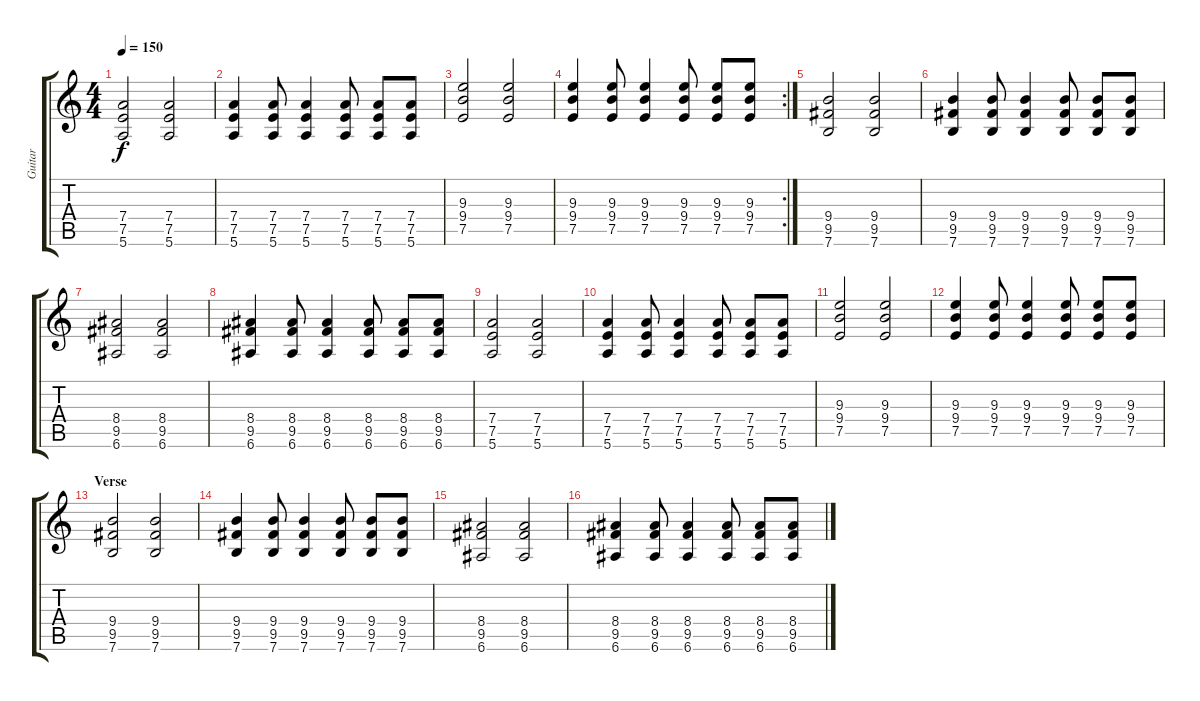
\track ("Guitar" "Guitar") {instrument electricguitarmuted}
\staff {score tabs}
\tuning (E4 B3 G3 D3 A2 E2) {hide}
\ts (4 4)
\tempo 150
\clef g2
\ks c
(7.4 7.5 5.6).2{dy f} (7.4 7.5 5.6).2 |
(7.4 7.5 5.6).4 (7.4 7.5 5.6).8 (7.4 7.5 5.6).4 (7.4 7.5 5.6).8 (7.4 7.5 5.6).8 (7.4 7.5 5.6).8 |
(9.3 9.4 7.5).2 (9.3 9.4 7.5).2 |
\rc 2
(9.3 9.4 7.5).4 (9.3 9.4 7.5).8 (9.3 9.4 7.5).4 (9.3 9.4 7.5).8 (9.3 9.4 7.5).8 (9.3 9.4 7.5).8 |
(9.4 9.5 7.6).2 (9.4 9.5 7.6).2 |
(9.4 9.5 7.6).4 (9.4 9.5 7.6).8 (9.4 9.5 7.6).4 (9.4 9.5 7.6).8 (9.4 9.5 7.6).8 (9.4 9.5 7.6).8 |
(8.4 9.5 6.6).2 (8.4 9.5 6.6).2 |
(8.4 9.5 6.6).4 (8.4 9.5 6.6).8 (8.4 9.5 6.6).4 (8.4 9.5 6.6).8 (8.4 9.5 6.6).8 (8.4 9.5 6.6).8 |
(7.4 7.5 5.6).2 (7.4 7.5 5.6).2 |
(7.4 7.5 5.6).4 (7.4 7.5 5.6).8 (7.4 7.5 5.6).4 (7.4 7.5 5.6).8 (7.4 7.5 5.6).8 (7.4 7.5 5.6).8 |
(9.3 9.4 7.5).2 (9.3 9.4 7.5).2 |
(9.3 9.4 7.5).4 (9.3 9.4 7.5).8 (9.3 9.4 7.5).4 (9.3 9.4 7.5).8 (9.3 9.4 7.5).8 (9.3 9.4 7.5).8 |
\section ("" "Verse")
(9.4 9.5 7.6).2 (9.4 9.5 7.6).2 |
(9.4 9.5 7.6).4 (9.4 9.5 7.6).8 (9.4 9.5 7.6).4 (9.4 9.5 7.6).8 (9.4 9.5 7.6).8 (9.4 9.5 7.6).8 |
(8.4 9.5 6.6).2 (8.4 9.5 6.6).2 |
(8.4 9.5 6.6).4 (8.4 9.5 6.6).8 (8.4 9.5 6.6).4 (8.4 9.5 6.6).8 (8.4 9.5 6.6).8 (8.4 9.5 6.6).8
